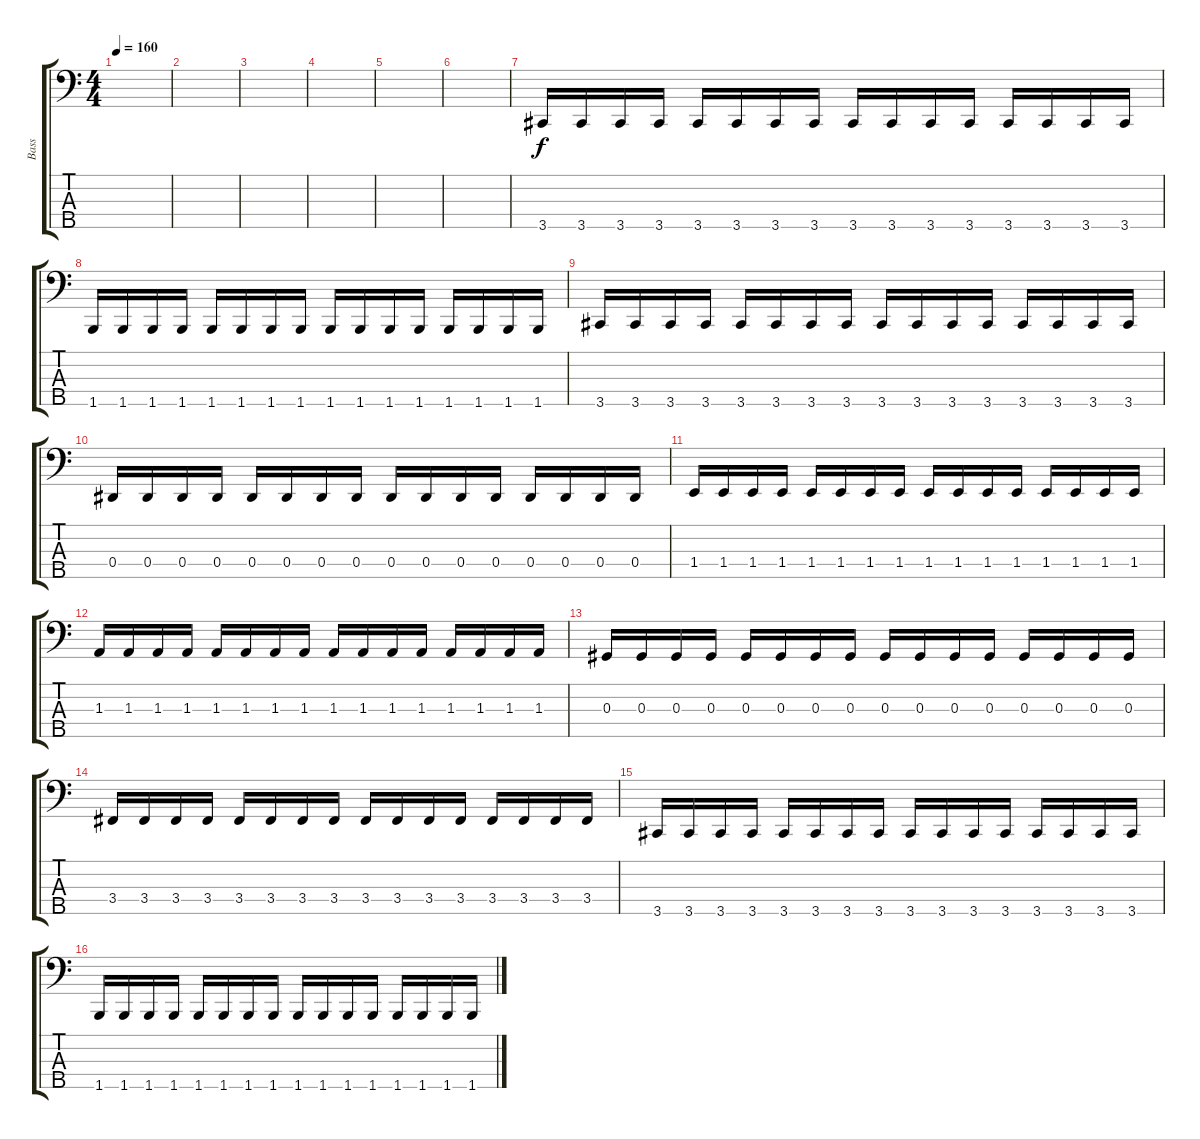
\track ("Bass" "Bass") {instrument electricbasspick}
\staff {score tabs}
\tuning (Gb2 Db2 Ab1 Eb1 Bb0) {hide}
\ts (4 4)
\tempo 160
\clef f4
\ks c
|
|
|
|
|
|
3.5.16 3.5.16 3.5.16 3.5.16 3.5.16 3.5.16 3.5.16 3.5.16 3.5.16 3.5.16 3.5.16 3.5.16 3.5.16 3.5.16 3.5.16 3.5.16 |
1.5.16 1.5.16 1.5.16 1.5.16 1.5.16 1.5.16 1.5.16 1.5.16 1.5.16 1.5.16 1.5.16 1.5.16 1.5.16 1.5.16 1.5.16 1.5.16 |
3.5.16 3.5.16 3.5.16 3.5.16 3.5.16 3.5.16 3.5.16 3.5.16 3.5.16 3.5.16 3.5.16 3.5.16 3.5.16 3.5.16 3.5.16 3.5.16 |
0.4.16 0.4.16 0.4.16 0.4.16 0.4.16 0.4.16 0.4.16 0.4.16 0.4.16 0.4.16 0.4.16 0.4.16 0.4.16 0.4.16 0.4.16 0.4.16 |
1.4.16 1.4.16 1.4.16 1.4.16 1.4.16 1.4.16 1.4.16 1.4.16 1.4.16 1.4.16 1.4.16 1.4.16 1.4.16 1.4.16 1.4.16 1.4.16 |
1.3.16 1.3.16 1.3.16 1.3.16 1.3.16 1.3.16 1.3.16 1.3.16 1.3.16 1.3.16 1.3.16 1.3.16 1.3.16 1.3.16 1.3.16 1.3.16 |
0.3.16 0.3.16 0.3.16 0.3.16 0.3.16 0.3.16 0.3.16 0.3.16 0.3.16 0.3.16 0.3.16 0.3.16 0.3.16 0.3.16 0.3.16 0.3.16 |
3.4.16 3.4.16 3.4.16 3.4.16 3.4.16 3.4.16 3.4.16 3.4.16 3.4.16 3.4.16 3.4.16 3.4.16 3.4.16 3.4.16 3.4.16 3.4.16 |
3.5.16 3.5.16 3.5.16 3.5.16 3.5.16 3.5.16 3.5.16 3.5.16 3.5.16 3.5.16 3.5.16 3.5.16 3.5.16 3.5.16 3.5.16 3.5.16 |
1.5.16 1.5.16 1.5.16 1.5.16 1.5.16 1.5.16 1.5.16 1.5.16 1.5.16 1.5.16 1.5.16 1.5.16 1.5.16 1.5.16 1.5.16 1.5.16
